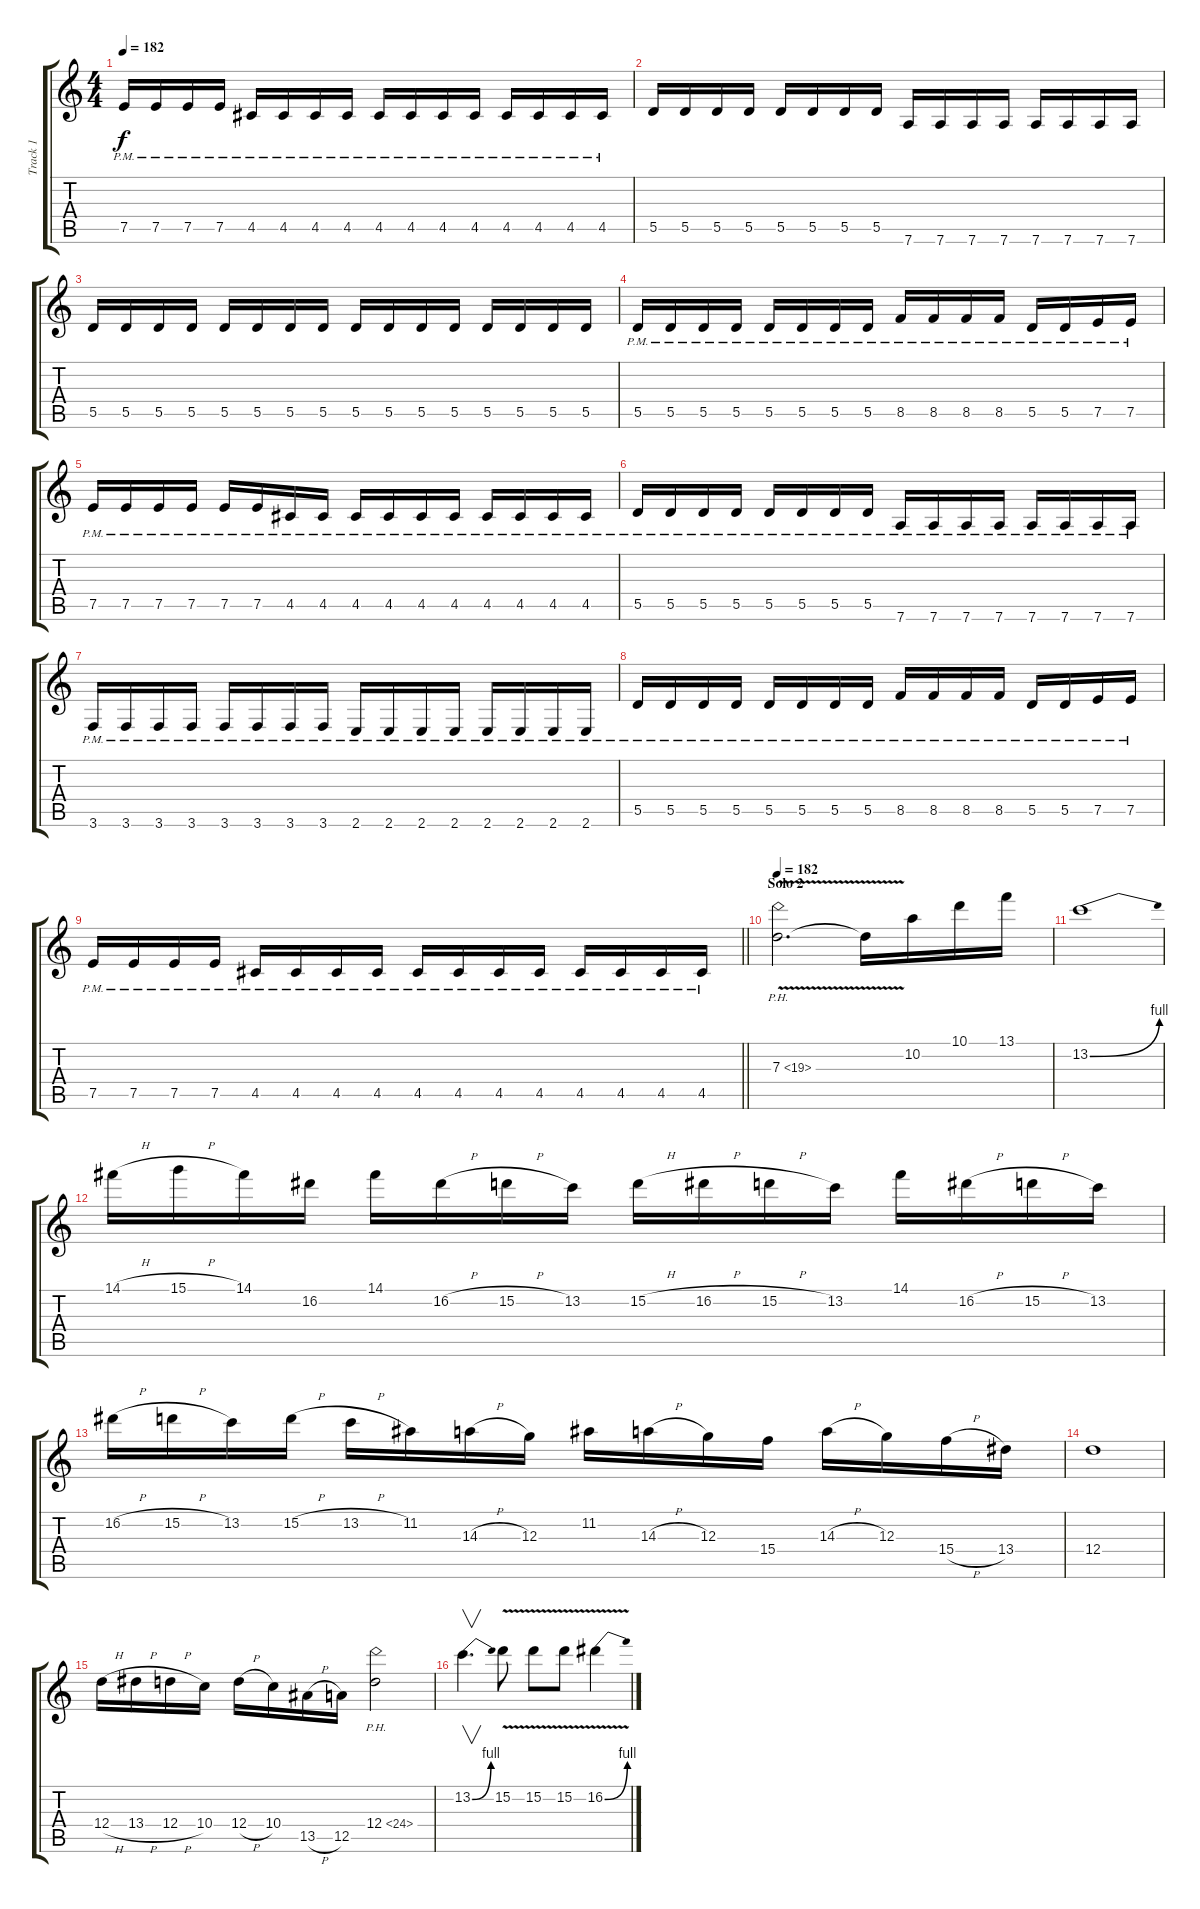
\track ("Track 1" "Track 1") {instrument distortionguitar}
\staff {score tabs}
\tuning (E4 B3 G3 D3 A2 D2) {hide}
\ts (4 4)
\tempo 182
\clef g2
\ks c
7.5{pm}.16{dy f} 7.5{pm}.16 7.5{pm}.16 7.5{pm}.16 4.5{pm}.16 4.5{pm}.16 4.5{pm}.16 4.5{pm}.16 4.5{pm}.16 4.5{pm}.16 4.5{pm}.16 4.5{pm}.16 4.5{pm}.16 4.5{pm}.16 4.5{pm}.16 4.5{pm}.16 |
5.5.16 5.5.16 5.5.16 5.5.16 5.5.16 5.5.16 5.5.16 5.5.16 7.6.16 7.6.16 7.6.16 7.6.16 7.6.16 7.6.16 7.6.16 7.6.16 |
5.5.16 5.5.16 5.5.16 5.5.16 5.5.16 5.5.16 5.5.16 5.5.16 5.5.16 5.5.16 5.5.16 5.5.16 5.5.16 5.5.16 5.5.16 5.5.16 |
5.5{pm}.16 5.5{pm}.16 5.5{pm}.16 5.5{pm}.16 5.5{pm}.16 5.5{pm}.16 5.5{pm}.16 5.5{pm}.16 8.5{pm}.16 8.5{pm}.16 8.5{pm}.16 8.5{pm}.16 5.5{pm}.16 5.5{pm}.16 7.5{pm}.16 7.5{pm}.16 |
7.5{pm}.16 7.5{pm}.16 7.5{pm}.16 7.5{pm}.16 7.5{pm}.16 7.5{pm}.16 4.5{pm}.16 4.5{pm}.16 4.5{pm}.16 4.5{pm}.16 4.5{pm}.16 4.5{pm}.16 4.5{pm}.16 4.5{pm}.16 4.5{pm}.16 4.5{pm}.16 |
5.5{pm}.16 5.5{pm}.16 5.5{pm}.16 5.5{pm}.16 5.5{pm}.16 5.5{pm}.16 5.5{pm}.16 5.5{pm}.16 7.6{pm}.16 7.6{pm}.16 7.6{pm}.16 7.6{pm}.16 7.6{pm}.16 7.6{pm}.16 7.6{pm}.16 7.6{pm}.16 |
3.6{pm}.16 3.6{pm}.16 3.6{pm}.16 3.6{pm}.16 3.6{pm}.16 3.6{pm}.16 3.6{pm}.16 3.6{pm}.16 2.6{pm}.16 2.6{pm}.16 2.6{pm}.16 2.6{pm}.16 2.6{pm}.16 2.6{pm}.16 2.6{pm}.16 2.6{pm}.16 |
5.5{pm}.16 5.5{pm}.16 5.5{pm}.16 5.5{pm}.16 5.5{pm}.16 5.5{pm}.16 5.5{pm}.16 5.5{pm}.16 8.5{pm}.16 8.5{pm}.16 8.5{pm}.16 8.5{pm}.16 5.5{pm}.16 5.5{pm}.16 7.5{pm}.16 7.5{pm}.16 |
\barLineRight lightlight
7.5{pm}.16 7.5{pm}.16 7.5{pm}.16 7.5{pm}.16 4.5{pm}.16 4.5{pm}.16 4.5{pm}.16 4.5{pm}.16 4.5{pm}.16 4.5{pm}.16 4.5{pm}.16 4.5{pm}.16 4.5{pm}.16 4.5{pm}.16 4.5{pm}.16 4.5{pm}.16 |
\section ("" "Solo 2")
\tempo 182
7.3{ph 12 v}.2{d} 7.3{t}.16 10.2.16 10.1.16 13.1.16 |
13.2{be (bend 0 0 60 4)}.1 |
14.1{h}.16 15.1{h}.16 14.1.16 16.2.16 14.1.16 16.2{h}.16 15.2{h}.16 13.2.16 15.2{h}.16 16.2{h}.16 15.2{h}.16 13.2.16 14.1.16 16.2{h}.16 15.2{h}.16 13.2.16 |
16.2{h}.16 15.2{h}.16 13.2.16 15.2{h}.16 13.2{h}.16 11.2.16 14.3{h}.16 12.3.16 11.2.16 14.3{h}.16 12.3.16 15.4.16 14.3{h}.16 12.3.16 15.4{h}.16 13.4.16 |
12.4.1 |
12.4{h}.16 13.4{h}.16 12.4{h}.16 10.4.16 12.4{h}.16 10.4.16 13.5{h}.16 12.5.16 12.4{ph 12}.2 |
13.2{be (bend 0 0 60 4)}.4{v d} 15.2{v}.8 15.2{v}.8 15.2{v}.8 16.2{be (bend 0 0 60 4) v}.4
